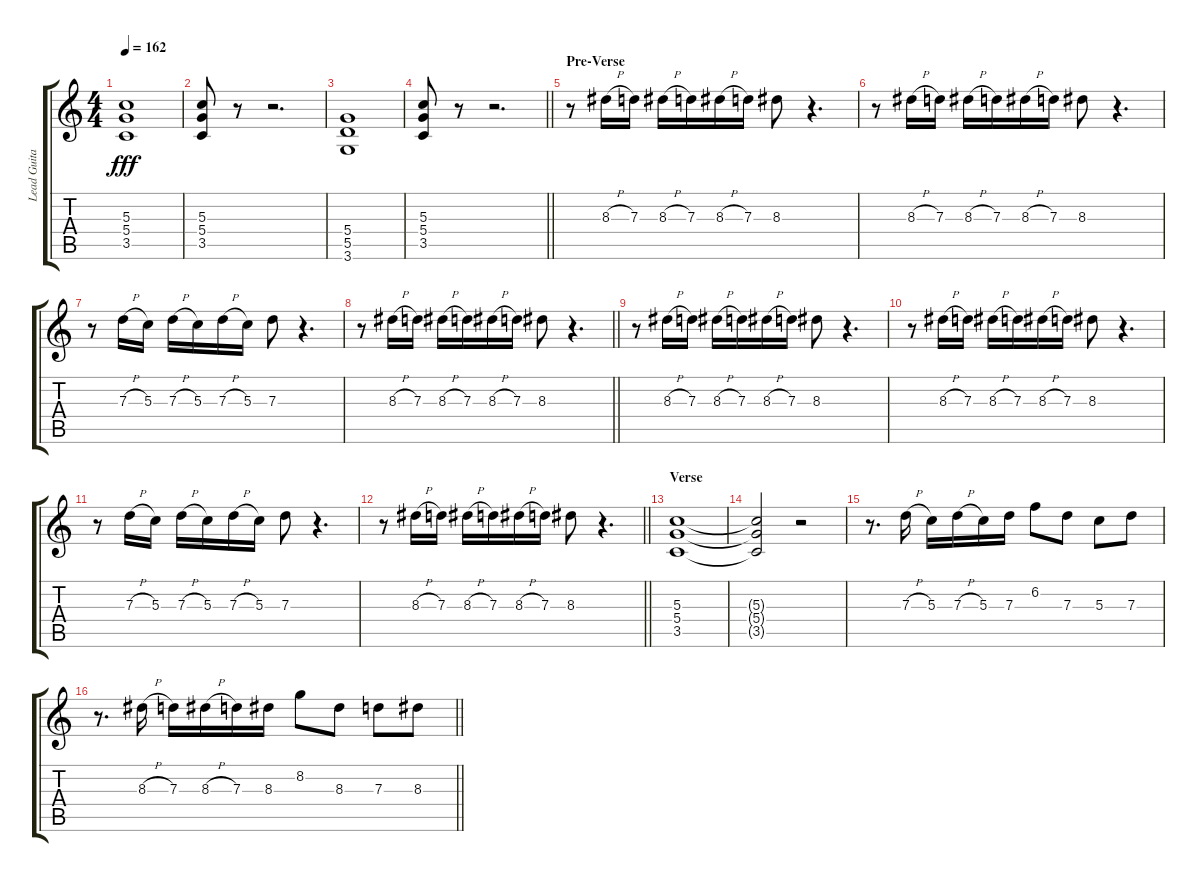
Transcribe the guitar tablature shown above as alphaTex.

\track ("Lead Guitar" "Lead Guita") {instrument distortionguitar}
\staff {score tabs}
\tuning (E4 B3 G3 D3 A2 E2) {hide}
\ts (4 4)
\tempo 162
\clef g2
\ks c
(5.3 5.4 3.5).1{dy fff} |
(5.3 5.4 3.5).8 r.8 r.2{d} |
(5.4 5.5 3.6).1 |
\barLineRight lightlight
(5.3 5.4 3.5).8 r.8 r.2{d} |
\section ("" "Pre-Verse")
r.8{volume 12} 8.3{h}.16 7.3.16 8.3{h}.16 7.3.16 8.3{h}.16 7.3.16 8.3.8 r.4{d} |
r.8 8.3{h}.16 7.3.16 8.3{h}.16 7.3.16 8.3{h}.16 7.3.16 8.3.8 r.4{d} |
r.8 7.3{h}.16 5.3.16 7.3{h}.16 5.3.16 7.3{h}.16 5.3.16 7.3.8 r.4{d} |
\barLineRight lightlight
r.8 8.3{h}.16 7.3.16 8.3{h}.16 7.3.16 8.3{h}.16 7.3.16 8.3.8 r.4{d} |
r.8 8.3{h}.16 7.3.16 8.3{h}.16 7.3.16 8.3{h}.16 7.3.16 8.3.8 r.4{d} |
r.8 8.3{h}.16 7.3.16 8.3{h}.16 7.3.16 8.3{h}.16 7.3.16 8.3.8 r.4{d} |
r.8 7.3{h}.16 5.3.16 7.3{h}.16 5.3.16 7.3{h}.16 5.3.16 7.3.8 r.4{d} |
\barLineRight lightlight
r.8 8.3{h}.16 7.3.16 8.3{h}.16 7.3.16 8.3{h}.16 7.3.16 8.3.8 r.4{d} |
\section ("" "Verse")
(5.3 5.4 3.5).1 |
(5.3{t} 5.4{t} 3.5{t}).2 r.2 |
r.8{d} 7.3{h}.16 5.3.16 7.3{h}.16 5.3.16 7.3.16 6.2.8 7.3.8 5.3.8 7.3.8 |
\barLineRight lightlight
r.8{d} 8.3{h}.16 7.3.16 8.3{h}.16 7.3.16 8.3.16 8.2.8 8.3.8 7.3.8 8.3.8
